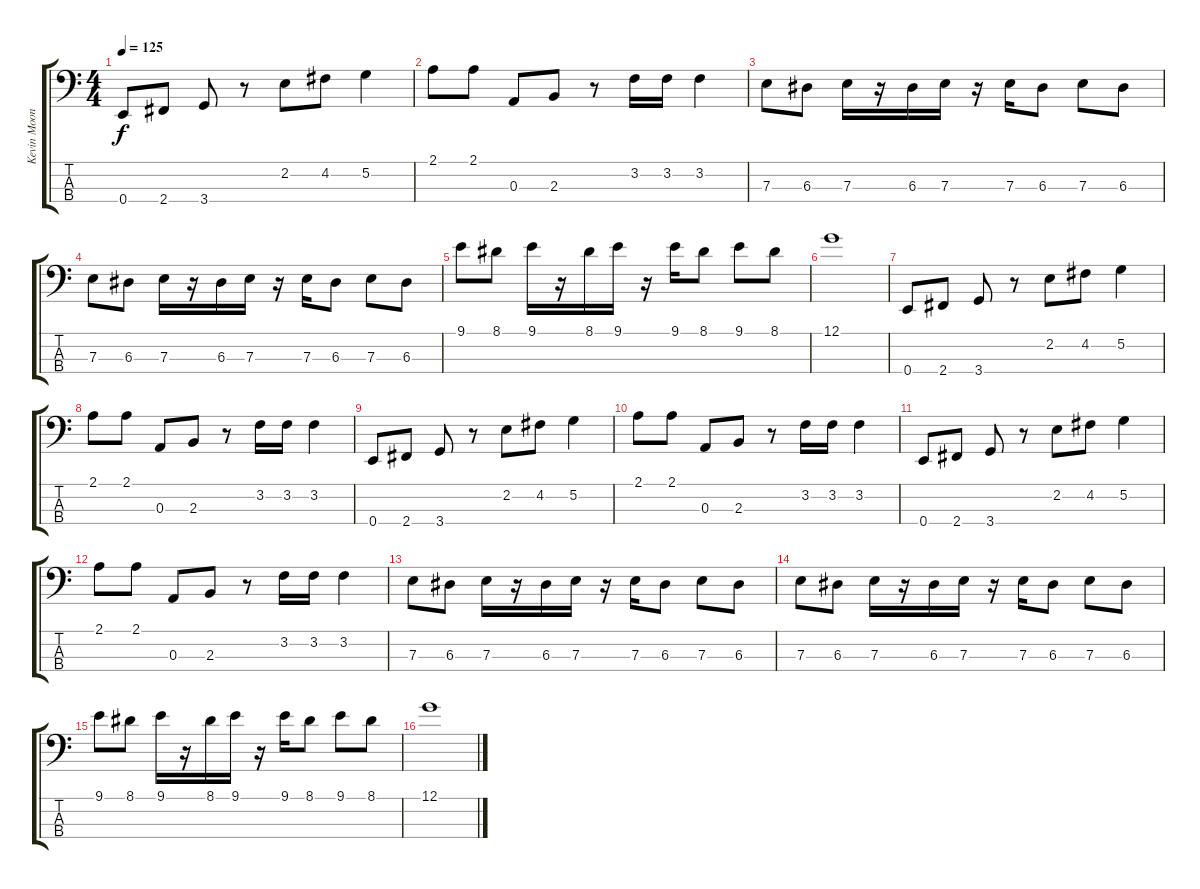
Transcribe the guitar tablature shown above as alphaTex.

\track ("Kevin Mooney" "Kevin Moon") {instrument electricbasspick}
\staff {score tabs}
\tuning (G2 D2 A1 E1) {hide}
\ts (4 4)
\tempo 125
\clef f4
\ks c
0.4.8{dy f} 2.4.8 3.4.8 r.8 2.2.8 4.2.8 5.2.4 |
2.1.8 2.1.8 0.3.8 2.3.8 r.8 3.2.16 3.2.16 3.2.4 |
7.3.8 6.3.8 7.3.16 r.16 6.3.16 7.3.16 r.16 7.3.16 6.3.8 7.3.8 6.3.8 |
7.3.8 6.3.8 7.3.16 r.16 6.3.16 7.3.16 r.16 7.3.16 6.3.8 7.3.8 6.3.8 |
9.1.8 8.1.8 9.1.16 r.16 8.1.16 9.1.16 r.16 9.1.16 8.1.8 9.1.8 8.1.8 |
12.1.1 |
0.4.8 2.4.8 3.4.8 r.8 2.2.8 4.2.8 5.2.4 |
2.1.8 2.1.8 0.3.8 2.3.8 r.8 3.2.16 3.2.16 3.2.4 |
0.4.8 2.4.8 3.4.8 r.8 2.2.8 4.2.8 5.2.4 |
2.1.8 2.1.8 0.3.8 2.3.8 r.8 3.2.16 3.2.16 3.2.4 |
0.4.8 2.4.8 3.4.8 r.8 2.2.8 4.2.8 5.2.4 |
2.1.8 2.1.8 0.3.8 2.3.8 r.8 3.2.16 3.2.16 3.2.4 |
7.3.8 6.3.8 7.3.16 r.16 6.3.16 7.3.16 r.16 7.3.16 6.3.8 7.3.8 6.3.8 |
7.3.8 6.3.8 7.3.16 r.16 6.3.16 7.3.16 r.16 7.3.16 6.3.8 7.3.8 6.3.8 |
9.1.8 8.1.8 9.1.16 r.16 8.1.16 9.1.16 r.16 9.1.16 8.1.8 9.1.8 8.1.8 |
12.1.1
